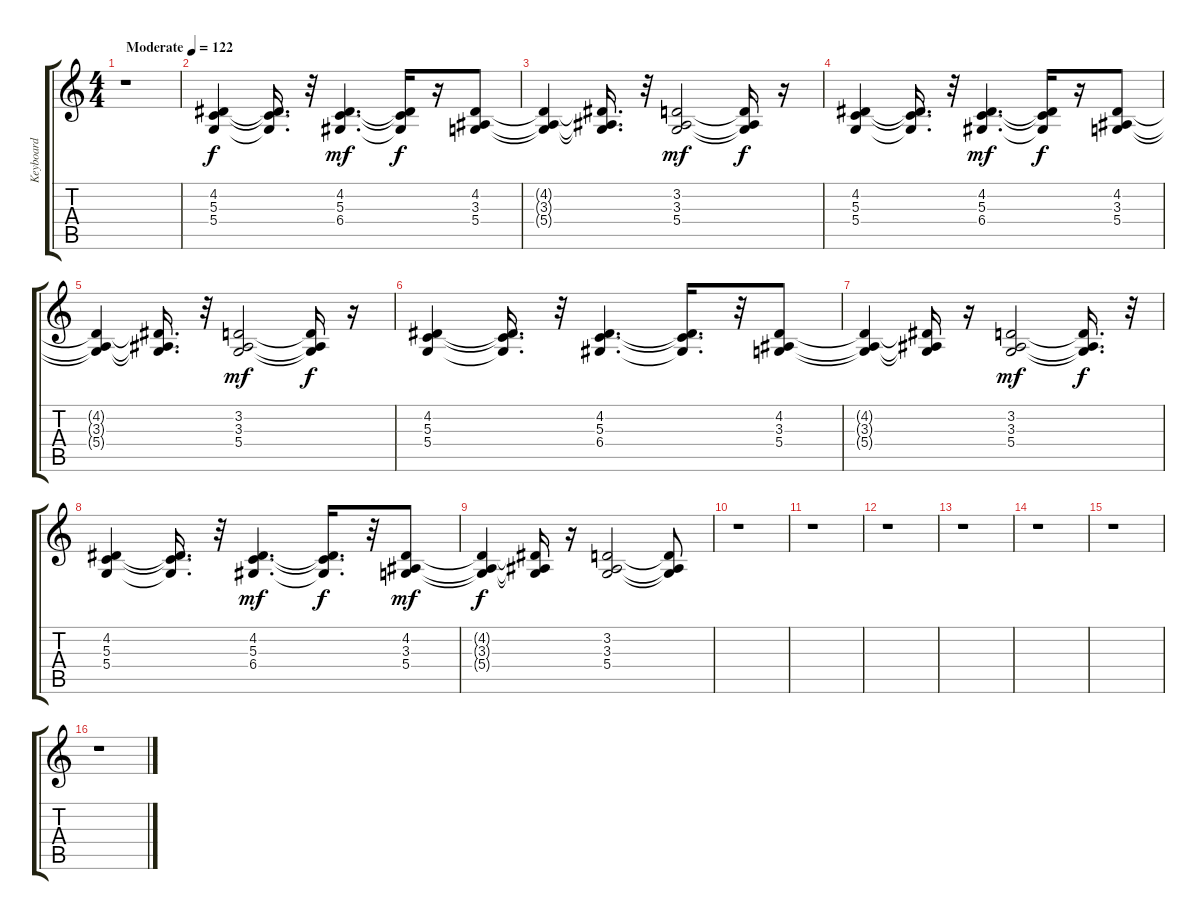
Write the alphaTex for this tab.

\track ("Keyboard" "Keyboard") {instrument electricpiano1}
\staff {score tabs}
\tuning (E4 B3 G3 D3 A2 E2) {hide}
\ts (4 4)
\tempo (122 "Moderate")
\clef g2
\ks c
r.1{dy f instrument electricpiano1} |
(4.2 5.3 5.4).4 (4.2{t} 5.3{t} 5.4{t}).16{d} r.32 (4.2 5.3 6.4).4{d dy mf} (4.2{t} 5.3{t} 6.4{t}).16{dy f} r.16 (4.2 3.3 5.4).8 |
(4.2{t} 3.3{t} 5.4{t}).4 (4.2{t} 3.3{t} 5.4{t}).16{d} r.32 (3.2 3.3 5.4).2{dy mf} (3.2{t} 3.3{t} 5.4{t}).16{dy f} r.16 |
(4.2 5.3 5.4).4 (4.2{t} 5.3{t} 5.4{t}).16{d} r.32 (4.2 5.3 6.4).4{d dy mf} (4.2{t} 5.3{t} 6.4{t}).16{dy f} r.16 (4.2 3.3 5.4).8 |
(4.2{t} 3.3{t} 5.4{t}).4 (4.2{t} 3.3{t} 5.4{t}).16{d} r.32 (3.2 3.3 5.4).2{dy mf} (3.2{t} 3.3{t} 5.4{t}).16{dy f} r.16 |
(4.2 5.3 5.4).4 (4.2{t} 5.3{t} 5.4{t}).16{d} r.32 (4.2 5.3 6.4).4{d} (4.2{t} 5.3{t} 6.4{t}).16{d} r.32 (4.2 3.3 5.4).8 |
(4.2{t} 3.3{t} 5.4{t}).4 (4.2{t} 3.3{t} 5.4{t}).16 r.16 (3.2 3.3 5.4).2{dy mf} (3.2{t} 3.3{t} 5.4{t}).16{d dy f} r.32 |
(4.2 5.3 5.4).4 (4.2{t} 5.3{t} 5.4{t}).16{d} r.32 (4.2 5.3 6.4).4{d dy mf} (4.2{t} 5.3{t} 6.4{t}).16{d dy f} r.32 (4.2 3.3 5.4).8{dy mf} |
(4.2{t} 3.3{t} 5.4{t}).4{dy f} (4.2{t} 3.3{t} 5.4{t}).16 r.16 (3.2 3.3 5.4).2 (3.2{t} 3.3{t} 5.4{t}).8 |
r.1 |
r.1 |
r.1 |
r.1 |
r.1 |
r.1 |
r.1
